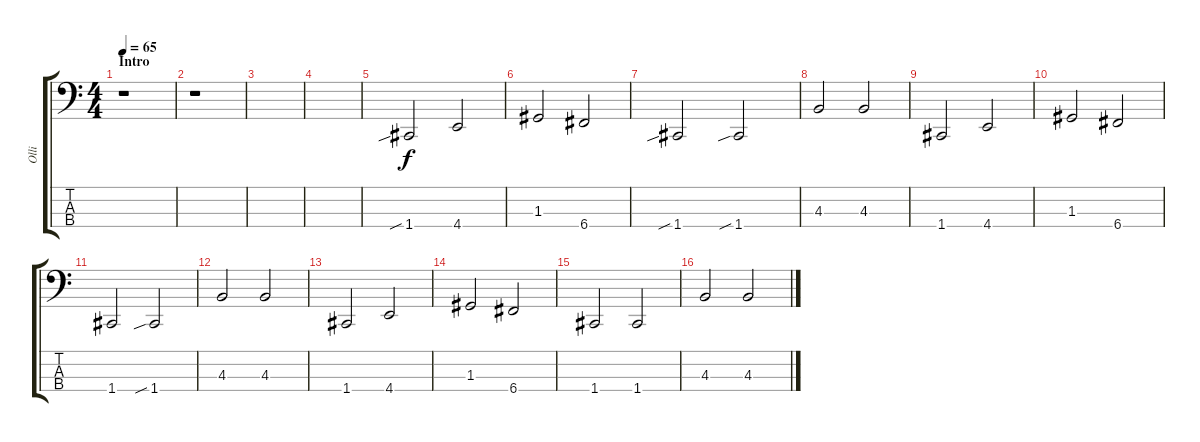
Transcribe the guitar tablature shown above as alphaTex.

\track ("Olli" "Olli") {instrument electricbassfinger}
\staff {score tabs}
\tuning (F2 C2 G1 C1) {hide}
\ts (4 4)
\section ("" "Intro")
\tempo 65
\clef f4
\ks c
r.1{dy f instrument electricbassfinger} |
r.1 |
|
|
1.4{sib}.2 4.4.2 |
1.3.2 6.4.2 |
1.4{sib}.2 1.4{sib}.2{volume 16} |
4.3.2 4.3.2 |
1.4.2 4.4.2 |
1.3.2 6.4.2 |
1.4.2 1.4{sib}.2{volume 16} |
4.3.2 4.3.2 |
1.4.2 4.4.2 |
1.3.2 6.4.2 |
1.4.2 1.4.2 |
4.3.2 4.3.2
